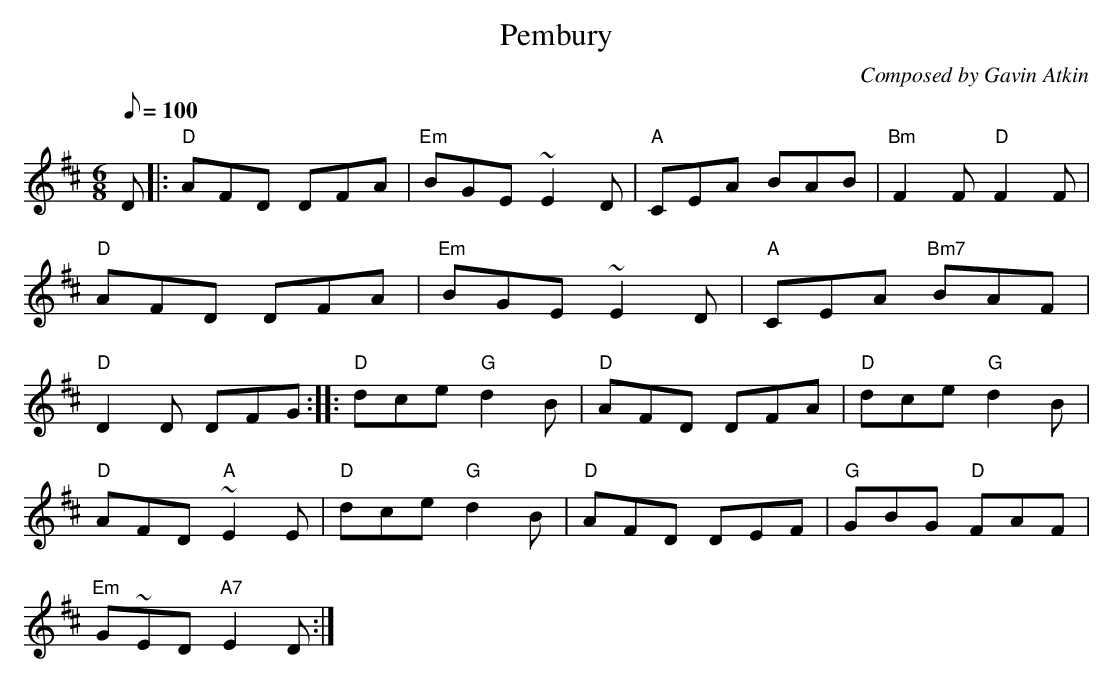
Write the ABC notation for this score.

X:1
T:Pembury
C:Composed by Gavin Atkin
M:6/8
L:1/8
Q:100
K:D
D|:"D" AFD DFA|"Em"BGE ~E2D|"A"CEA BAB|"Bm"F2 F "D" F2 F|
"D" AFD DFA|"Em" BGE ~E2D|"A" CEA "Bm7" BAF|
"D" D2 D DFG :||: "D" dce "G" d2 B|"D" AFD DFA|"D"dce "G"d2 B|
"D" AFD "A" ~E2 E|"D" dce "G" d2 B|"D" AFD DEF|"G" GBG "D" FAF|
"Em" G~ED "A7" E2 D:|
